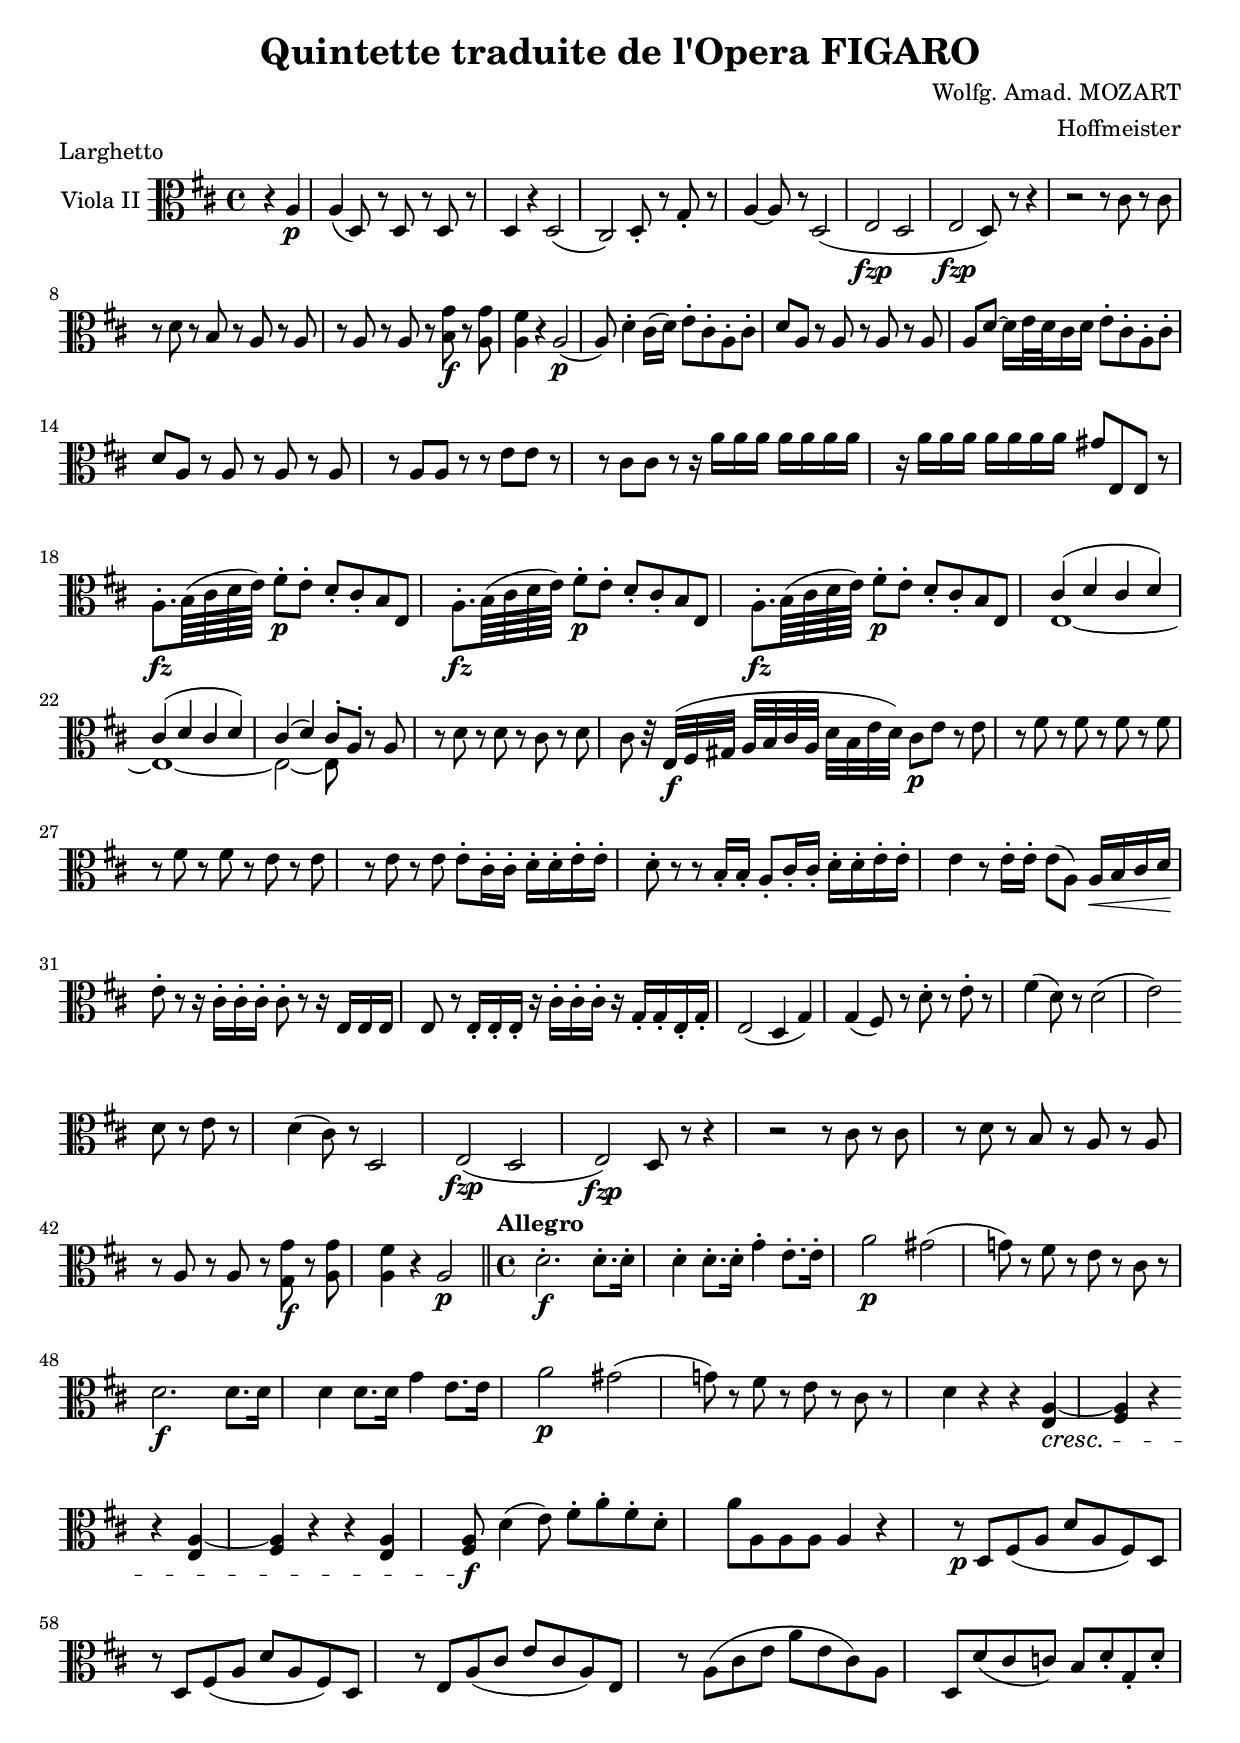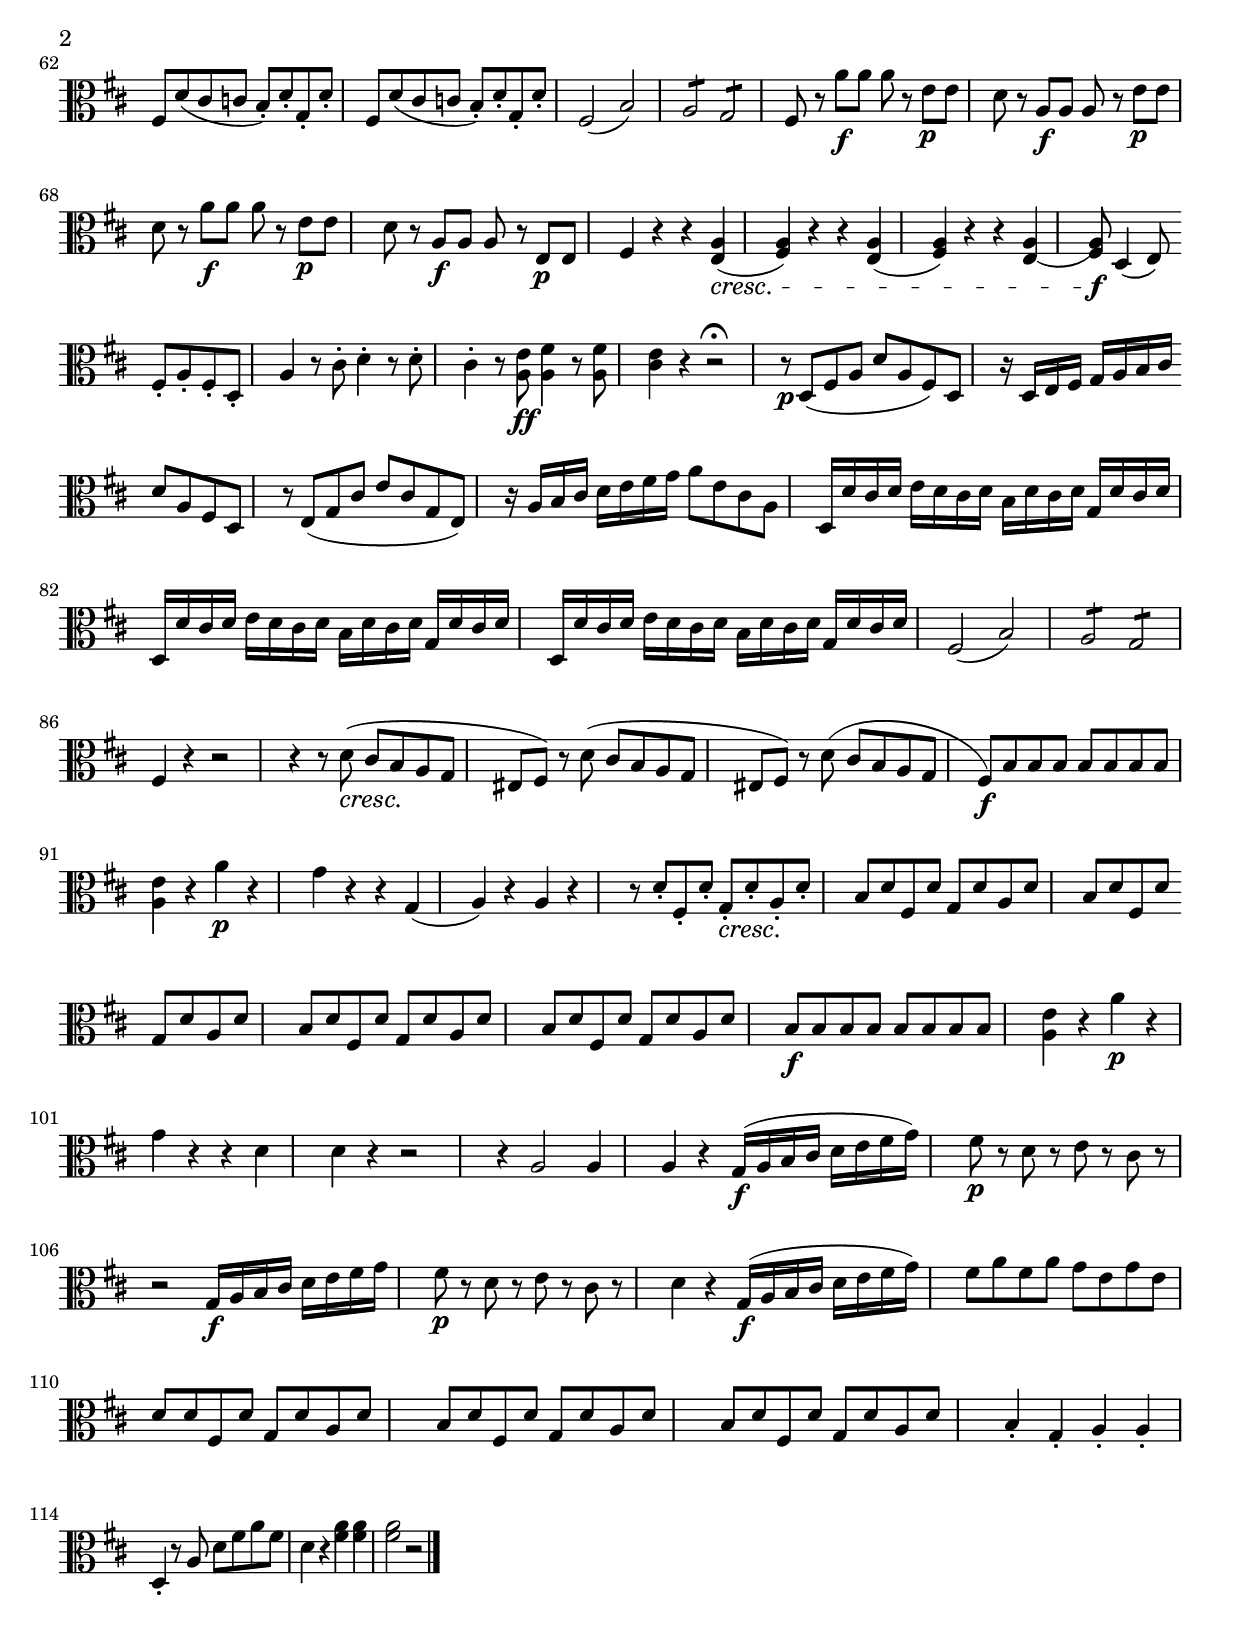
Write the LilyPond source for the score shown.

\version "2.18.2"
\language "english"

\header {
  title = "Quintette traduite de l'Opera FIGARO"
  composer = "Wolfg. Amad. MOZART"
  arranger = "Hoffmeister"
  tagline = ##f
}

\include "defs.ily"
\version "2.18.2"
\language "english"

violaII = \relative c' {
  \clef alto \key d \major \time 4/4
  \partial 2 r4 a-\p |
  a( d,8) r d r d r |
  d4 r d2( |
  cs) d8-. r g-. r |
  a4~ a8 r d,2( |
  e-\fzp d |
  e-\fzp d8) r r4 |
  r2 r8 cs' r cs | \obr
  %% original line 2
  r8 d r b r a r a |
  r8 a r a r <b g'>-\f r <a g'> |
  <a fs'>4 r a2(-\p |
  a8) d4-. cs16( d) e8-. cs-. a-. cs-. |
  d a r a r a r a |
  a d~ d16 e32 d cs16 d e8-. cs-. a-. cs-. | \obr
  %% original line 3
  d a r a r a r a |
  r a a r r e' e r |
  r cs cs r r16 a' a a a[ a a a] |
  r16 a a a a[ a a a] gs8 e, e r | \obr
  %% original line 4
  a8.-.-\fz  b64( cs d e) fs8-.-\p e-. d-. cs-. b e, |
  a8.-.-\fz b64( cs d e) fs8-.-\p e-. d-. cs-. b e, |
  a8.-.-\fz b64( cs d e) fs8-.-\p e-. d-. cs-. b e, |
  <<{ cs'4( d cs d) } \\ {e,1~}>> | \obr
  %% original line 5
  <<{ cs'4( d cs d) } \\ {e,1~}>>
  <<{ cs'4( d) cs8[-. a]-. } \\ {e2~ e8 s8}>>  r8 a |
  r d r d r cs r d |
  cs r32 e,(-\f fs gs a[ b cs a] d b e d) cs8-\p e r e |
  r fs r fs r fs r fs | \obr
  %% original line 6
  r fs r fs r e r e |
  r e r e e-. cs16-. cs-. d-. d-. e-. e-. |
  d8-. r r b16-. b-. a8-. cs16-. cs-. d-. d-. e-. e-. |
  e4 r8 e16-. e-. e8( a,) a16-\< b cs d-\! | \obr
  %% original line 7
  e8-. r r16 cs-. cs-. cs-. cs8-. r8 r16 e, e e | % NOTE: the 8th rest after cs8 missing from original
  e8 r e16-. e-. e-. r cs'-. cs-. cs-. r g-. g-. e-. g-. |
  e2( d4 g) |
  g4( fs8) r d'-. r e-. r |
  fs4( d8) r d2( |
  e2) \ombr
  %% original line 8
  d8 r e r |
  d4( cs8) r d,2 |
  e(-\fzp d |
  e)-\fzp d8 r r4 |
  r2 r8 cs' r cs |
  r d r b r a r a | \obr
  %% original line 9
  r a r a r <g g'>-\f r <a g'> |
  <a fs'>4 r a2-\p \bar "||"
  \set Score.tempoHideNote = ##t
  \time 4/4 \tempo "Allegro" 4=120 d2.-.-\f d8.-. d16-. |
  d4-. d8.-. d16-. g4-. e8.-. e16-. |
  a2-\p gs( |
  g!8) r fs r e r cs r | \obr
  %% original line 10
  d2.-\f d8. d16 |
  d4 d8. d16 g4 e8. e16 |
  a2-\p gs( |
  g!8) r fs r e r cs r |
  d4 r r <e, a~>4-\cresc |
  <fs a> r \ombr
  %% original line 11 (last line of page 1)
  r <e a~> |
  <fs a>4 r r <e a> |
  <fs a>8-\f d'4( e8) fs-. a-. fs-. d-. |
  a' a, a a a4 r |
  r8-\p d, fs( a d a fs) d | \obr
  r8 d fs( a d a fs) d |
  r8 e a( cs e cs a) e |
  r a( cs e a e cs) a |
  d, d'( cs c) b d-. g,-. d'-. | \obr
  %% original line 1 (page 2)
  fs, d'( cs c b)-. d-. g,-. d'-. |
  fs, d'( cs c b)-. d-. g,-. d'-. |
  fs,2( b) |
  a2:8 g: |
  fs8 r a'-\f a a r e-\p e |
  d r a-\f a a r e'-\p e | \obr
  %% original line 2
  d r a'-\f a a r e-\p e |
  d r a-\f a a r e-\p e |
  fs4 r r <e a>(-\cresc |
  <fs a>) r r <e a>( |
  <fs a>) r r <e( a> |
  <fs) a>8-\f d4( e8) \ombr
  %% original line 3
  fs8-. a-. fs-. d-. |
  a'4 r8 cs-. d4-. r8 d-. |
  cs4-. r8 <a e'>-\ff <a fs'>4 r8 <a fs'> |
  <cs e>4 r r2-\fermata |
  r8-\p d,( fs a d a fs) d |
  r16 d e fs g a b cs \ombr
  %% original line 4
  d8 a fs d |
  r e( g cs e cs g e) |
  r16 a b cs d e fs g a8 e cs a |
  d,16 d' cs d e d cs d b d cs d g, d' cs d | \obr
  %% original line 5
  d,16 d' cs d e d cs d b d cs d g, d' cs d |
  d,16 d' cs d e d cs d b d cs d g, d' cs d |
  fs,2( b) |
  a2:8 g: | \obr
  %% original line 6
  fs4 r r2 |
  \override DynamicTextSpanner.style = #'none
  r4 r8 d'(-\cresc cs b a g |
  es fs) r d'( cs b a g |
  es fs) r d'( cs b a g |
  fs)-\f b b b b[ b b b] | \obr
  %% original line 7
  <a e'>4 r a'-\p r |
  g r r g,( |
  a) r a r |
  r8 d-. fs,-. d'-. g,-.-\cresc d'-. a-. d-. |
  b d fs, d' g, d' a d |
  b d fs, d' \ombr
  %% original line 8
  g, d' a d |
  b d fs, d' g, d' a d |
  b d fs, d' g, d' a d |
  b-\f b b b b b b b |
  <a e'>4 r a'-\p r | \obr
  %% original line 9
  g r r d |
  d r r2 | % NOTE: there's a floating slur over the rests in the original(!)
  r4 a2 a4 |
  a r g16(-\f a b cs d e fs g) |
  fs8-\p r d r e r cs r | \obr
  %% original line 10
  r2 g16-\f a b cs d e fs g |
  fs8-\p r d r e r cs r |
  d4 r g,16(-\f a b cs d e fs g) |
  fs8 a fs a g e g e | \obr
  %% original line 11
  d8 d fs, d' g, d' a d |
  b d fs, d' g, d' a d |
  b d fs, d' g, d' a d |
  b4-. g-. a-. a-. | \obr
  %% last line.
  d,4-. r8 a' d fs a fs |
  d4 r <fs a> <fs a> |
  <fs a>2 r2 \bar "|."
}


\book {
  \paper {
    #(set-paper-size "a4")
    ragged-last = ##t
  }
  \score {
    \header { piece = "Larghetto" }
    \new Staff \with { instrumentName = #"Viola II" } << \violaII >>
    \layout {
      \context {
        \Score
        \override SpacingSpanner.common-shortest-duration = #(ly:make-moment 1/1)
      }
    }
    \midi { }
  }
}

